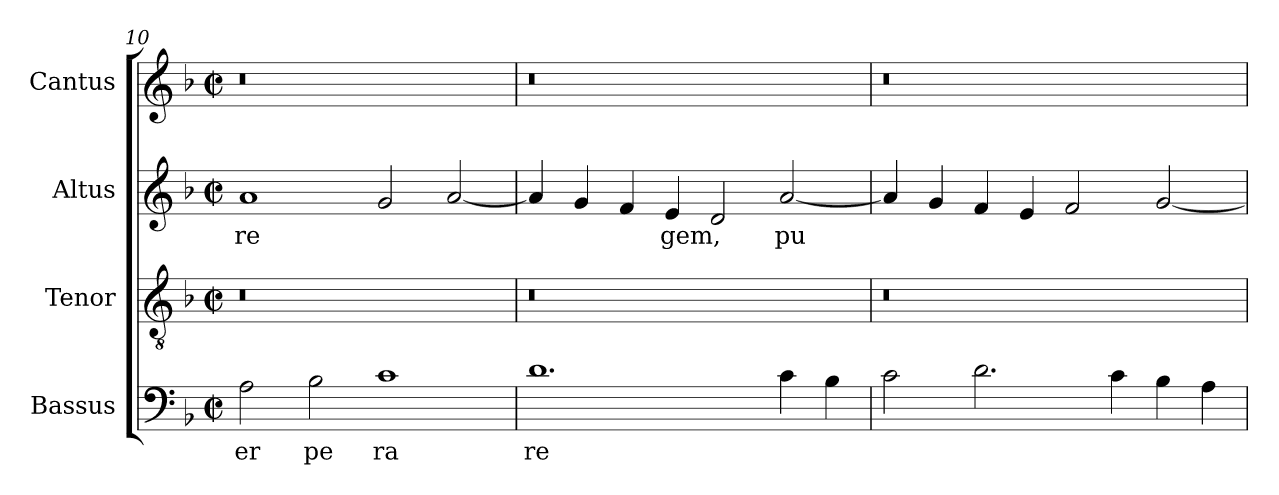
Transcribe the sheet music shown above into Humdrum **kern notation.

**kern	**text	**kern	**kern	**text	**kern
*part4	*part4	*part3	*part2	*part2	*part1
*staff4	*staff4	*staff3	*staff2	*staff2	*staff1
*I"Bassus	*	*I"Tenor	*I"Altus	*	*I"Cantus
*clefF4	*	*clefGv2	*clefG2	*	*clefG2
*k[b-]	*	*k[b-]	*k[b-]	*	*k[b-]
*F:	*	*F:	*F:	*	*F:
*M2/2	*	*M2/2	*M2/2	*	*M2/2
*met(c|)	*	*met(c|)	*met(c|)	*	*met(c|)
=10	=10	=10	=10	=10	=10
!	!LO:LY:b:cj	!	!	!LO:LY:b:cj	!
2A\	er	0r	1a	re	0r
!	!LO:LY:b:cj	!	!	!	!
2B-\	pe	.	.	.	.
!	!LO:LY:b:cj	!	!	!LO:LY:b:cj	!
1c	ra	.	2g/	.	.
!	!	!	!	!LO:LY:b:cj	!
.	.	.	[<2a/	.	.
=11	=11	=11	=11	=11	=11
!	!LO:LY:b:cj	!	!	!LO:LY:b:cj	!
1.d	re	0r	4a/]	.	0r
!	!	!	!	!LO:LY:b:cj	!
.	.	.	4g/	.	.
!	!	!	!	!LO:LY:b:cj	!
.	.	.	4f/	.	.
!	!	!	!	!LO:LY:b:cj	!
.	.	.	4e/	gem,	.
!	!	!	!	!LO:LY:b:cj	!
.	.	.	2d/	.	.
!	!LO:LY:b:cj	!	!	!LO:LY:b:cj	!
4c\	.	.	[<2a/	pu	.
!	!LO:LY:b:cj	!	!	!	!
4B-\	.	.	.	.	.
=12	=12	=12	=12	=12	=12
!	!LO:LY:b:cj	!	!	!LO:LY:b:cj	!
2c\	.	0r	4a/]	.	0r
!	!	!	!	!LO:LY:b:cj	!
.	.	.	4g/	.	.
!	!LO:LY:b:cj	!	!	!LO:LY:b:cj	!
2.d\	.	.	4f/	.	.
!	!	!	!	!LO:LY:b:cj	!
.	.	.	4e/	.	.
!	!	!	!	!LO:LY:b:cj	!
.	.	.	2f/	.	.
!	!LO:LY:b:cj	!	!	!	!
4c\	.	.	.	.	.
!	!LO:LY:b:cj	!	!	!LO:LY:b:cj	!
4B-\	.	.	[<2g/	.	.
!	!LO:LY:b:cj	!	!	!	!
4A\	.	.	.	.	.
=	=	=	=	=	=
*-	*-	*-	*-	*-	*-
